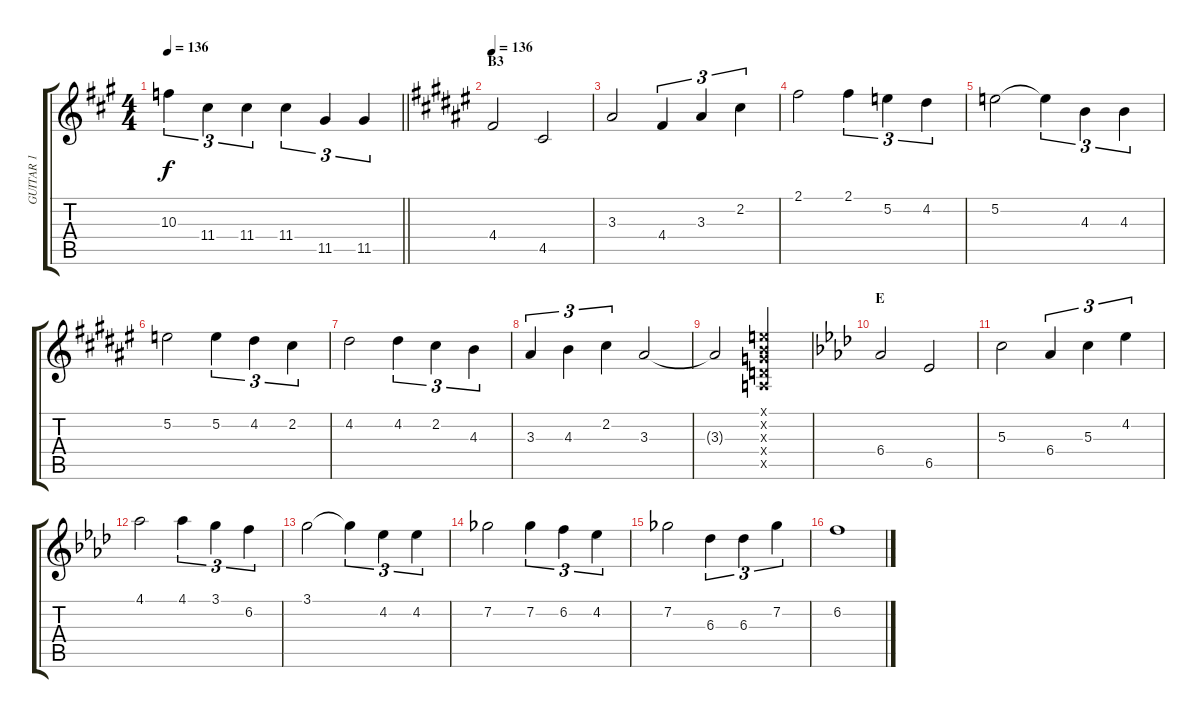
\track ("GUITAR 1" "GUITAR 1") {instrument distortionguitar}
\staff {score tabs}
\tuning (E4 B3 G3 D3 A2 E2) {hide}
\ts (4 4)
\tempo 136
\clef g2
\barLineRight lightlight
\ks a
10.3.4{tu (3 2) dy f} 11.4.4{tu (3 2)} 11.4.4{tu (3 2)} 11.4.4{tu (3 2)} 11.5.4{tu (3 2)} 11.5.4{tu (3 2)} |
\section ("" "B3")
\tempo 136
\ks f#
4.4.2 4.5.2 |
3.3.2 4.4.4{tu (3 2)} 3.3.4{tu (3 2)} 2.2.4{tu (3 2)} |
2.1.2 2.1.4{tu (3 2)} 5.2.4{tu (3 2)} 4.2.4{tu (3 2)} |
5.2.2 5.2{t}.4{tu (3 2)} 4.3.4{tu (3 2)} 4.3.4{tu (3 2)} |
5.2.2 5.2.4{tu (3 2)} 4.2.4{tu (3 2)} 2.2.4{tu (3 2)} |
4.2.2 4.2.4{tu (3 2)} 2.2.4{tu (3 2)} 4.3.4{tu (3 2)} |
3.3.4{tu (3 2)} 4.3.4{tu (3 2)} 2.2.4{tu (3 2)} 3.3.2 |
3.3{t}.2 (0.1{x} 0.2{x} 0.3{x} 0.4{x} 0.5{x}).2 |
\section ("" "E")
\ks ab
6.4.2 6.5.2 |
5.3.2 6.4.4{tu (3 2)} 5.3.4{tu (3 2)} 4.2.4{tu (3 2)} |
4.1.2 4.1.4{tu (3 2)} 3.1.4{tu (3 2)} 6.2.4{tu (3 2)} |
3.1.2 3.1{t}.4{tu (3 2)} 4.2.4{tu (3 2)} 4.2.4{tu (3 2)} |
7.2.2 7.2.4{tu (3 2)} 6.2.4{tu (3 2)} 4.2.4{tu (3 2)} |
7.2.2 6.3.4{tu (3 2)} 6.3.4{tu (3 2)} 7.2.4{tu (3 2)} |
6.2.1
